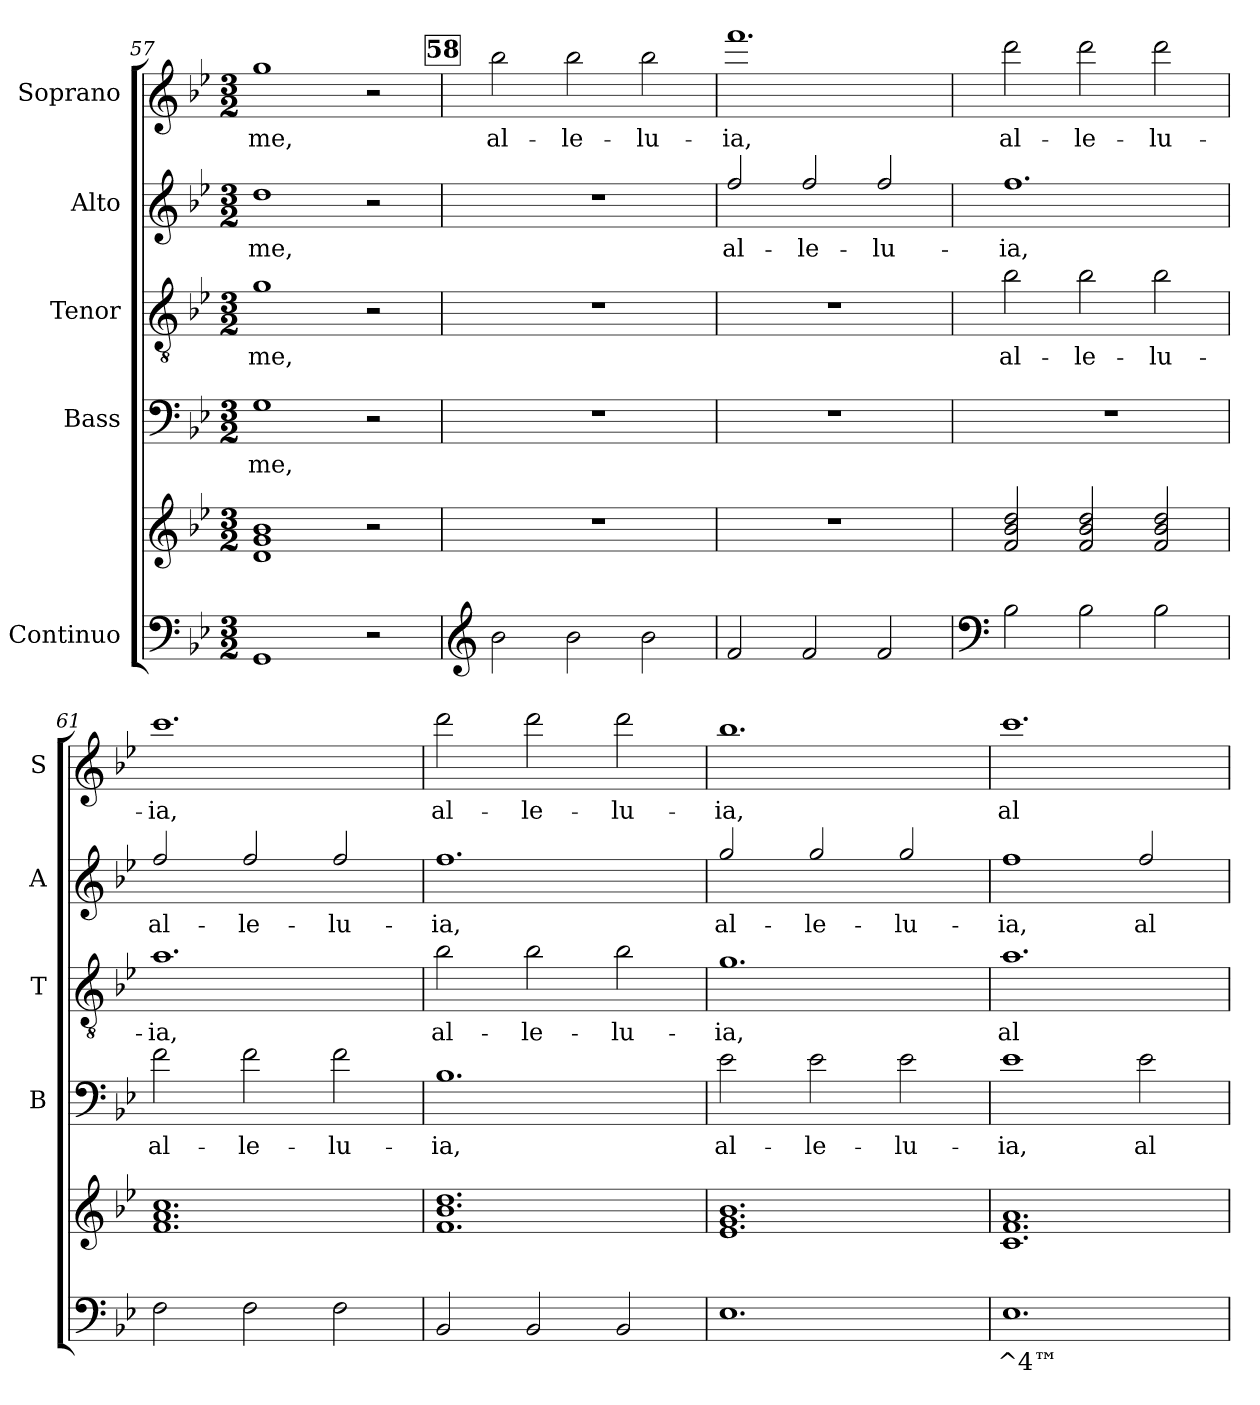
**kern	**text	**kern	**kern	**text	**kern	**text	**kern	**text	**kern	**text
*part5	*part5	*part5	*part4	*part4	*part3	*part3	*part2	*part2	*part1	*part1
*staff6	*staff6	*staff5	*staff4	*staff4	*staff3	*staff3	*staff2	*staff2	*staff1	*staff1
*I"Continuo	*	*	*I"Bass	*	*I"Tenor	*	*I"Alto	*	*I"Soprano	*
*	*	*	*I'B	*	*I'T	*	*I'A	*	*I'S	*
*clefF4	*	*clefG2	*clefF4	*	*clefGv2	*	*clefG2	*	*clefG2	*
*	*	*	*ITrd7c12	*	*ITrd7c12	*	*ITrd7c12	*	*ITrd7c12	*
*k[b-e-]	*	*k[b-e-]	*k[b-e-]	*	*k[b-e-]	*	*k[b-e-]	*	*k[b-e-]	*
*B-:	*	*B-:	*B-:	*	*B-:	*	*B-:	*	*B-:	*
*M3/2	*	*M3/2	*M3/2	*	*M3/2	*	*M3/2	*	*M3/2	*
=57	=57	=57	=57	=57	=57	=57	=57	=57	=57	=57
!	!	!	!	!LO:LY:b	!	!	!	!	!	!
!	!	!	!	!	!	!LO:LY:b	!	!	!	!
!	!	!	!	!	!	!	!	!LO:LY:b	!	!
!	!	!	!	!	!	!	!	!	!	!LO:LY:b
1GG	.	1d! 1g! 1b-!	1GG	me,	1G	me,	1d	me,	1g	me,
2r	.	2r	2r	.	2r	.	2r	.	2r	.
!!LO:REH:place=s1:a:B:fs=8.3:t=58
=58	=58	=58	=58	=58	=58	=58	=58	=58	=58	=58
*clefG2	*	*	*	*	*	*	*	*	*	*
!	!	!	!	!	!	!	!	!	!	!LO:LY:b
2b-\	.	1.r	1.r	.	1.r	.	1.r	.	2b-\	al-
!	!	!	!	!	!	!	!	!	!	!LO:LY:b
2b-\	.	.	.	.	.	.	.	.	2b-\	-le-
!	!	!	!	!	!	!	!	!	!	!LO:LY:b
2b-\	.	.	.	.	.	.	.	.	2b-\	-lu-
=59	=59	=59	=59	=59	=59	=59	=59	=59	=59	=59
!	!	!	!	!	!	!	!	!LO:LY:b	!	!
!	!	!	!	!	!	!	!	!	!	!LO:LY:b
2f/	.	1.r	1.r	.	1.r	.	2f/	al-	1.ff	-ia,
!	!	!	!	!	!	!	!	!LO:LY:b	!	!
2f/	.	.	.	.	.	.	2f/	-le-	.	.
!	!	!	!	!	!	!	!	!LO:LY:b	!	!
2f/	.	.	.	.	.	.	2f/	-lu-	.	.
=60	=60	=60	=60	=60	=60	=60	=60	=60	=60	=60
*clefF4	*	*	*	*	*	*	*	*	*	*
!	!	!	!	!	!	!LO:LY:b	!	!	!	!
!	!	!	!	!	!	!	!	!LO:LY:b	!	!
!	!	!	!	!	!	!	!	!	!	!LO:LY:b
2B-\	.	2f!/ 2b-!/ 2dd!/	1.r	.	2B-\	al-	1.f	-ia,	2dd\	al-
!	!	!	!	!	!	!LO:LY:b	!	!	!	!
!	!	!	!	!	!	!	!	!	!	!LO:LY:b
2B-\	.	2f!/ 2b-!/ 2dd!/	.	.	2B-\	-le-	.	.	2dd\	-le-
!	!	!	!	!	!	!LO:LY:b	!	!	!	!
!	!	!	!	!	!	!	!	!	!	!LO:LY:b
2B-\	.	2f!/ 2b-!/ 2dd!/	.	.	2B-\	-lu-	.	.	2dd\	-lu-
=61	=61	=61	=61	=61	=61	=61	=61	=61	=61	=61
!	!	!	!	!LO:LY:b	!	!	!	!	!	!
!	!	!	!	!	!	!LO:LY:b	!	!	!	!
!	!	!	!	!	!	!	!	!LO:LY:b	!	!
!	!	!	!	!	!	!	!	!	!	!LO:LY:b
2F\	.	1.f! 1.a! 1.cc!	2F\	al-	1.A	-ia,	2f/	al-	1.cc	-ia,
!	!	!	!	!LO:LY:b	!	!	!	!	!	!
!	!	!	!	!	!	!	!	!LO:LY:b	!	!
2F\	.	.	2F\	-le-	.	.	2f/	-le-	.	.
!	!	!	!	!LO:LY:b	!	!	!	!	!	!
!	!	!	!	!	!	!	!	!LO:LY:b	!	!
2F\	.	.	2F\	-lu-	.	.	2f/	-lu-	.	.
=62	=62	=62	=62	=62	=62	=62	=62	=62	=62	=62
!	!	!	!	!LO:LY:b	!	!	!	!	!	!
!	!	!	!	!	!	!LO:LY:b	!	!	!	!
!	!	!	!	!	!	!	!	!LO:LY:b	!	!
!	!	!	!	!	!	!	!	!	!	!LO:LY:b
2BB-/	.	1.f! 1.b-! 1.dd!	1.BB-	-ia,	2B-\	al-	1.f	-ia,	2dd\	al-
!	!	!	!	!	!	!LO:LY:b	!	!	!	!
!	!	!	!	!	!	!	!	!	!	!LO:LY:b
2BB-/	.	.	.	.	2B-\	-le-	.	.	2dd\	-le-
!	!	!	!	!	!	!LO:LY:b	!	!	!	!
!	!	!	!	!	!	!	!	!	!	!LO:LY:b
2BB-/	.	.	.	.	2B-\	-lu-	.	.	2dd\	-lu-
!!LO:LB:g=z
=63	=63	=63	=63	=63	=63	=63	=63	=63	=63	=63
!	!	!	!	!LO:LY:b	!	!	!	!	!	!
!	!	!	!	!	!	!LO:LY:b	!	!	!	!
!	!	!	!	!	!	!	!	!LO:LY:b	!	!
!	!	!	!	!	!	!	!	!	!	!LO:LY:b
1.E-	.	1.e-! 1.g! 1.b-!	2E-\	al-	1.G	-ia,	2g/	al-	1.b-	-ia,
!	!	!	!	!LO:LY:b	!	!	!	!	!	!
!	!	!	!	!	!	!	!	!LO:LY:b	!	!
.	.	.	2E-\	-le-	.	.	2g/	-le-	.	.
!	!	!	!	!LO:LY:b	!	!	!	!	!	!
!	!	!	!	!	!	!	!	!LO:LY:b	!	!
.	.	.	2E-\	-lu-	.	.	2g/	-lu-	.	.
=64	=64	=64	=64	=64	=64	=64	=64	=64	=64	=64
!	!LO:LY:b	!	!	!	!	!	!	!	!	!
!	!	!	!	!LO:LY:b	!	!	!	!	!	!
!	!	!	!	!	!	!LO:LY:b	!	!	!	!
!	!	!	!	!	!	!	!	!LO:LY:b	!	!
!	!	!	!	!	!	!	!	!	!	!LO:LY:b
1.E-	^4™	1.c! 1.f! 1.a!	1E-	-ia,	1.A	al-	1f	-ia,	1.cc	al-
!	!	!	!	!LO:LY:b	!	!	!	!	!	!
!	!	!	!	!	!	!	!	!LO:LY:b	!	!
.	.	.	2E-\	al-	.	.	2f/	al-	.	.
=	=	=	=	=	=	=	=	=	=	=
*-	*-	*-	*-	*-	*-	*-	*-	*-	*-	*-
